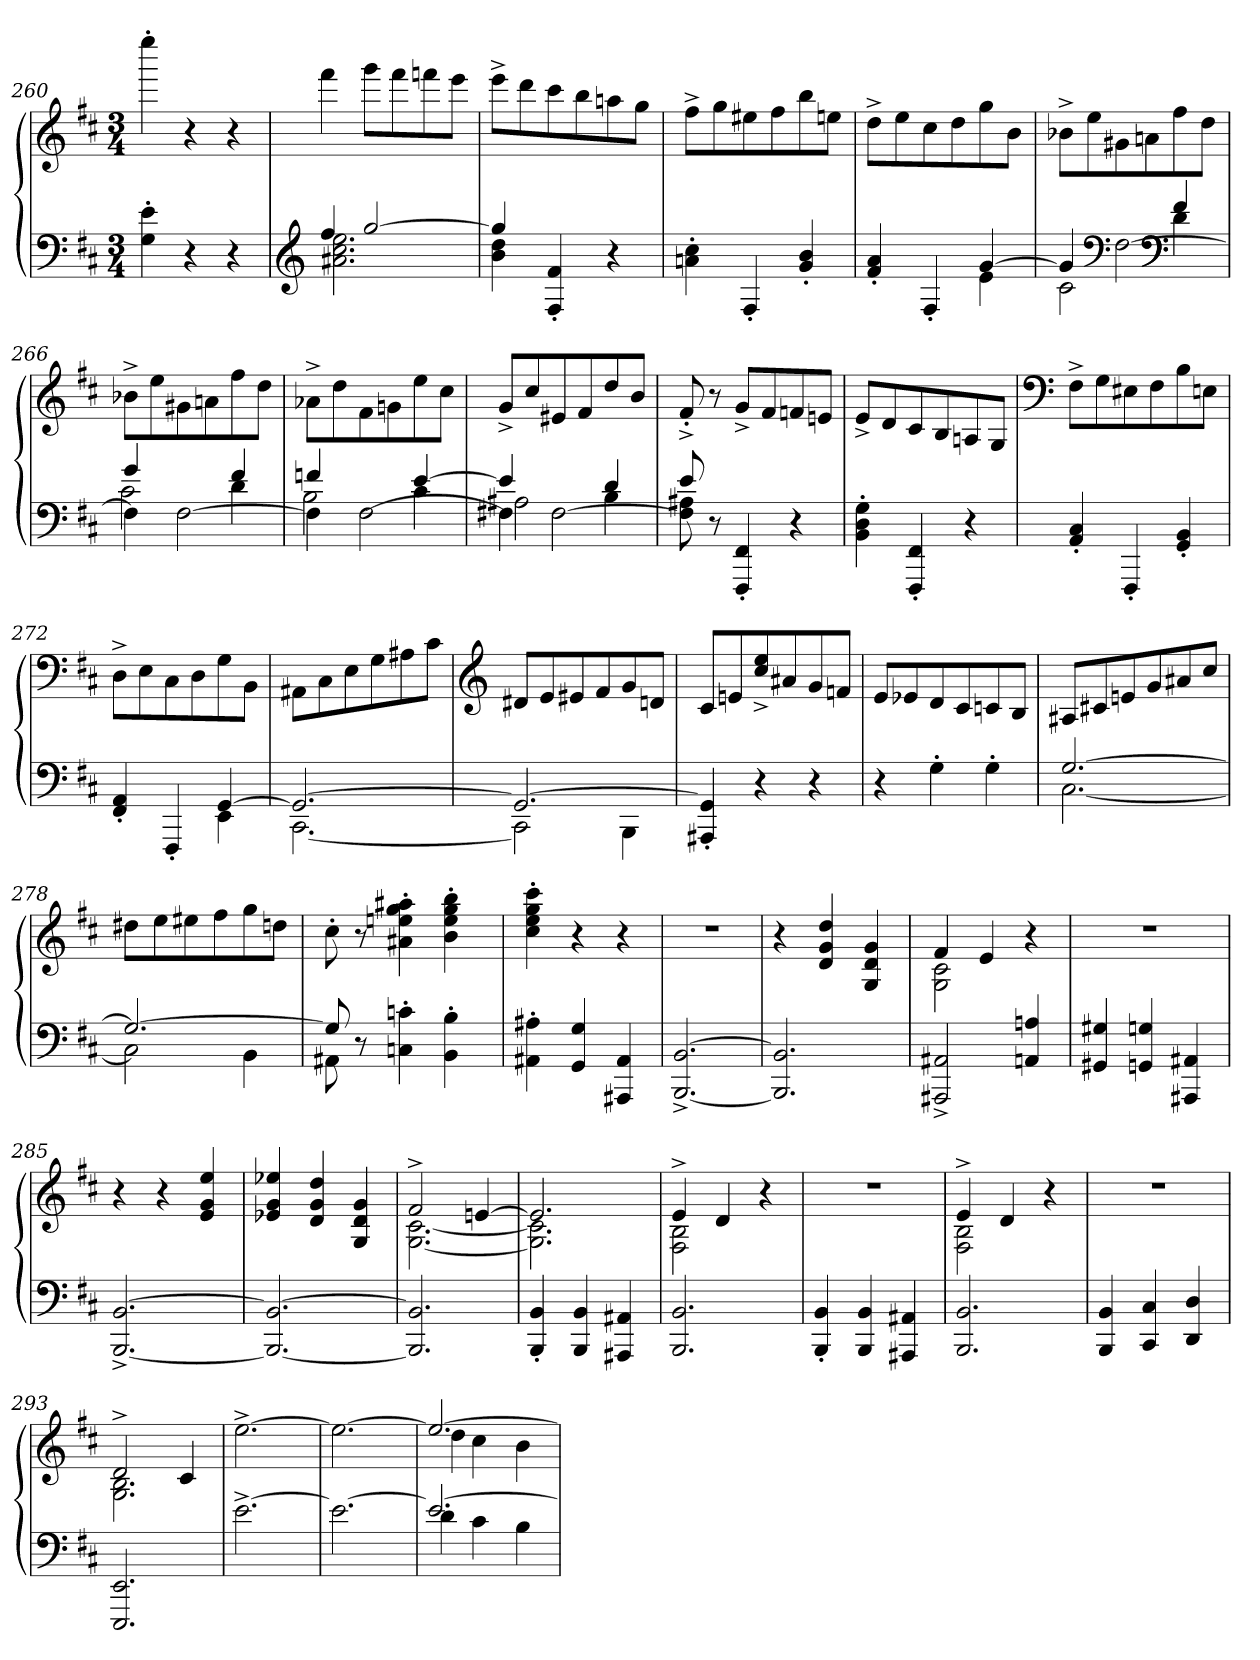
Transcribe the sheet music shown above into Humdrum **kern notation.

**kern	**kern
*part2	*part1
*staff2	*staff1
*clefF4	*clefG2
*k[f#c#]	*k[f#c#]
*M3/4	*M3/4
=260	=260
4G\'> 4e\'>	4eeee'>\
4r	4r
4r	4r
=261	=261
*clefG2	*
*^	*
4ff#/	2.a#X\ 2.cc#\ 2.ee\	4fff#\
[2gg/	.	8ggg\L
.	.	8fff#\
.	.	8fffn\
.	.	8eee\J
=262	=262	=262
4gg/]	4b\ 4dd\	8eee^>\L
.	.	8ddd\
4F#/'> 4f#/'>	2ryy	8ccc#\
.	.	8bb\
4r	.	8aan\
.	.	8gg\J
*v	*v	*
=263	=263
4an\'> 4cc#\'>	8ff#^>\L
.	8gg\
4F#'>/	8ee#X\
.	8ff#\
4g/'> 4b/'>	8bb\
.	8een\J
=264	=264
*^	*
4f#/'> 4a/'>	2ryy	8dd^>\L
.	.	8ee\
4F#'>/	.	8cc#\
.	.	8dd\
[4g/	4e\	8gg\
.	.	8b\J
=265	=265	=265
*	*^	*
4g/]	2c#\	2ryy	8b-X^>\L
.	.	.	8ee\
*clefF4	*	*	*
[2F#\	.	.	8g#X\
.	.	.	8an\
*clefF4	*	*	*
.	4d\	4f#/	8ff#\
.	.	.	8dd\J
=266	=266	=266	=266
4F#\]	2c#\	4g/	8b-X^>\L
.	.	.	8ee\
[2F#\	.	4ryy	8g#X\
.	.	.	8an\
.	4d\	4f#/	8ff#\
.	.	.	8dd\J
=267	=267	=267	=267
4F#\]	2B\	4fn/	8a-X^>\L
.	.	.	8dd\
[2F#\	.	4ryy	8f#\
.	.	.	8gn\
.	4c#\	[4e/	8ee\
.	.	.	8cc#\J
=268	=268	=268	=268
4F#X\]	2A#X\	4e/]	8g^>/L
.	.	.	8cc#/
[2F#\	.	4ryy	8e#X/
.	.	.	8f#/
.	4B\	4d/	8dd/
.	.	.	8b/J
*	*v	*v	*
=269	=269	=269
8F#\] 8A#X\	8e/	8f#'>^>/
8r	2ryy	8r
4FFF#/'> 4FF#/'>	.	8g^>/L
.	.	8f#/
4r	.	8fn/
.	8ryy	8en/J
*v	*v	*
=270	=270
4BB\'> 4D\'> 4G\'>	8e^>/L
.	8d/
4FFF#/'> 4FF#/'>	8c#/
.	8B/
4r	8An/
.	8G/J
=271	=271
*	*clefF4
4AA/'> 4C#/'>	8F#^>\L
.	8G\
4FFF#'>/	8E#X\
.	8F#\
4GG/'> 4BB/'>	8B\
.	8En\J
=272	=272
*^	*
4FF#/'> 4AA/'>	2ryy	8D^>\L
.	.	8E\
4FFF#'>/	.	8C#\
.	.	8D\
[4GG/	4EE\	8G\
.	.	8BB\J
=273	=273	=273
2.GG/_	[2.CC#\	8AA#X\L
.	.	8C#\
.	.	8E\
.	.	8G\
.	.	8A#\
.	.	8c#\J
=274	=274	=274
*	*	*clefG2
2.GG/_	2CC#\]	8d#X/L
.	.	8e/
.	.	8e#X/
.	.	8f#/
.	4BBB\	8g/
.	.	8dn/J
*v	*v	*
=275	=275
4AAA#X/'> 4GG/]'>	8c#/L
.	8en/
4r	8cc#/^> 8ee/^>
.	8a#X/
4r	8g/
.	8fn/J
=276	=276
4r	8e/L
.	8e-X/
4G'>\	8d/
.	8c#/
4G'>\	8cn/
.	8B/J
=277	=277
*^	*
[2.G/	[2.C#\	8A#X/L
.	.	8c#X/
.	.	8en/
.	.	8g/
.	.	8a#/
.	.	8cc#/J
=278	=278	=278
2.G/_	2C#\]	8dd#X\L
.	.	8ee\
.	.	8ee#X\
.	.	8ff#\
.	4BB\	8gg\
.	.	8ddn\J
=279	=279	=279
8G/]	8AA#X\	8cc#'>\
8r	2ryy	8r
4Cn\'> 4cn\'>	.	4a#X\'> 4een\'> 4gg\'> 4aa#X\'>
4BB\'> 4B\'>	.	4b\'> 4ee\'> 4gg\'> 4bb\'>
.	8ryy	.
*v	*v	*
=280	=280
4AA#X\'> 4A#X\'>	4cc#\'> 4ee\'> 4gg\'> 4ccc#\'>
4GG/ 4G/	4r
4AAA#/ 4AA#/	4r
=281	=281
[2.BBB/^> [2.BB/^>	2.r
=282	=282
2.BBB/] 2.BB/]	4r
.	4d/ 4g/ 4dd/
.	4G/ 4d/ 4g/
=283	=283
*	*^
2AAA#X/^> 2AA#X/^>	4f#/	2G\ 2c#\
.	4e/	.
4AAn/ 4An/	4r	4ryy
*	*v	*v
=284	=284
4GG#X/ 4G#X/	2.r
4GGn/ 4Gn/	.
4AAA#X/ 4AA#X/	.
=285	=285
[2.BBB/^> [2.BB/^>	4r
.	4r
.	4e/ 4g/ 4ee/
=286	=286
2.BBB/_ 2.BB/_	4e-X/ 4g/ 4ee-X/
.	4d/ 4g/ 4dd/
.	4G/ 4d/ 4g/
=287	=287
*	*^
2.BBB/] 2.BB/]	2f#^>/	[2.G\ [2.c#\
.	[4en/	.
=288	=288	=288
4BBB/'> 4BB/'>	2.e/]	2.G\] 2.c#\]
4BBB/ 4BB/	.	.
4AAA#X/ 4AA#X/	.	.
=289	=289	=289
2.BBB/ 2.BB/	4e^>/	2F#\ 2B\
.	4d/	.
.	4r	4ryy
*	*v	*v
=290	=290
4BBB/'> 4BB/'>	2.r
4BBB/ 4BB/	.
4AAA#X/ 4AA#X/	.
=291	=291
*	*^
2.BBB/ 2.BB/	4e^>/	2F#\ 2B\
.	4d/	.
.	4r	4ryy
*	*v	*v
=292	=292
4BBB/ 4BB/	2.r
4CC#/ 4C#/	.
4DD/ 4D/	.
=293	=293
*	*^
2.EEE/ 2.EE/	2d^>/	2.G\ 2.B\
.	4c#/	.
*	*v	*v
=294	=294
[2.e^>\	[2.ee^>\
=295	=295
2.e\_	2.ee\_
=296	=296
*^	*^
2.e/_	4d\	2.ee/_	4dd\
.	4c#\	.	4cc#\
.	4B\	.	4b\
*v	*v	*	*
*	*v	*v
=	=
*-	*-
